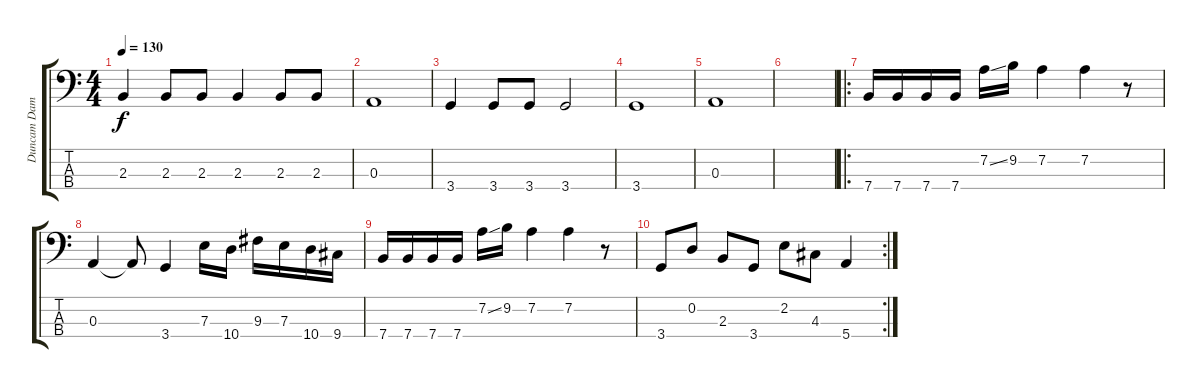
\track ("Duncam Dambasco" "Duncam Dam") {instrument electricbassfinger}
\staff {score tabs}
\tuning (G2 D2 A1 E1) {hide}
\ts (4 4)
\tempo 130
\clef f4
\ks c
2.3.4{dy f} 2.3.8 2.3.8 2.3.4 2.3.8 2.3.8 |
0.3.1 |
3.4.4 3.4.8 3.4.8 3.4.2 |
3.4.1 |
0.3.1 |
|
\ro
7.4.16 7.4.16 7.4.16 7.4.16 7.2{ss}.16 9.2.16 7.2.4 7.2.4 r.8 |
0.3.4 0.3{t}.8 3.4.4 7.3.16 10.4.16 9.3.16 7.3.16 10.4.16 9.4.16 |
7.4.16 7.4.16 7.4.16 7.4.16 7.2{ss}.16 9.2.16 7.2.4 7.2.4 r.8 |
\rc 2
3.4.8 0.2.8 2.3.8 3.4.8 2.2.8 4.3.8 5.4.4
